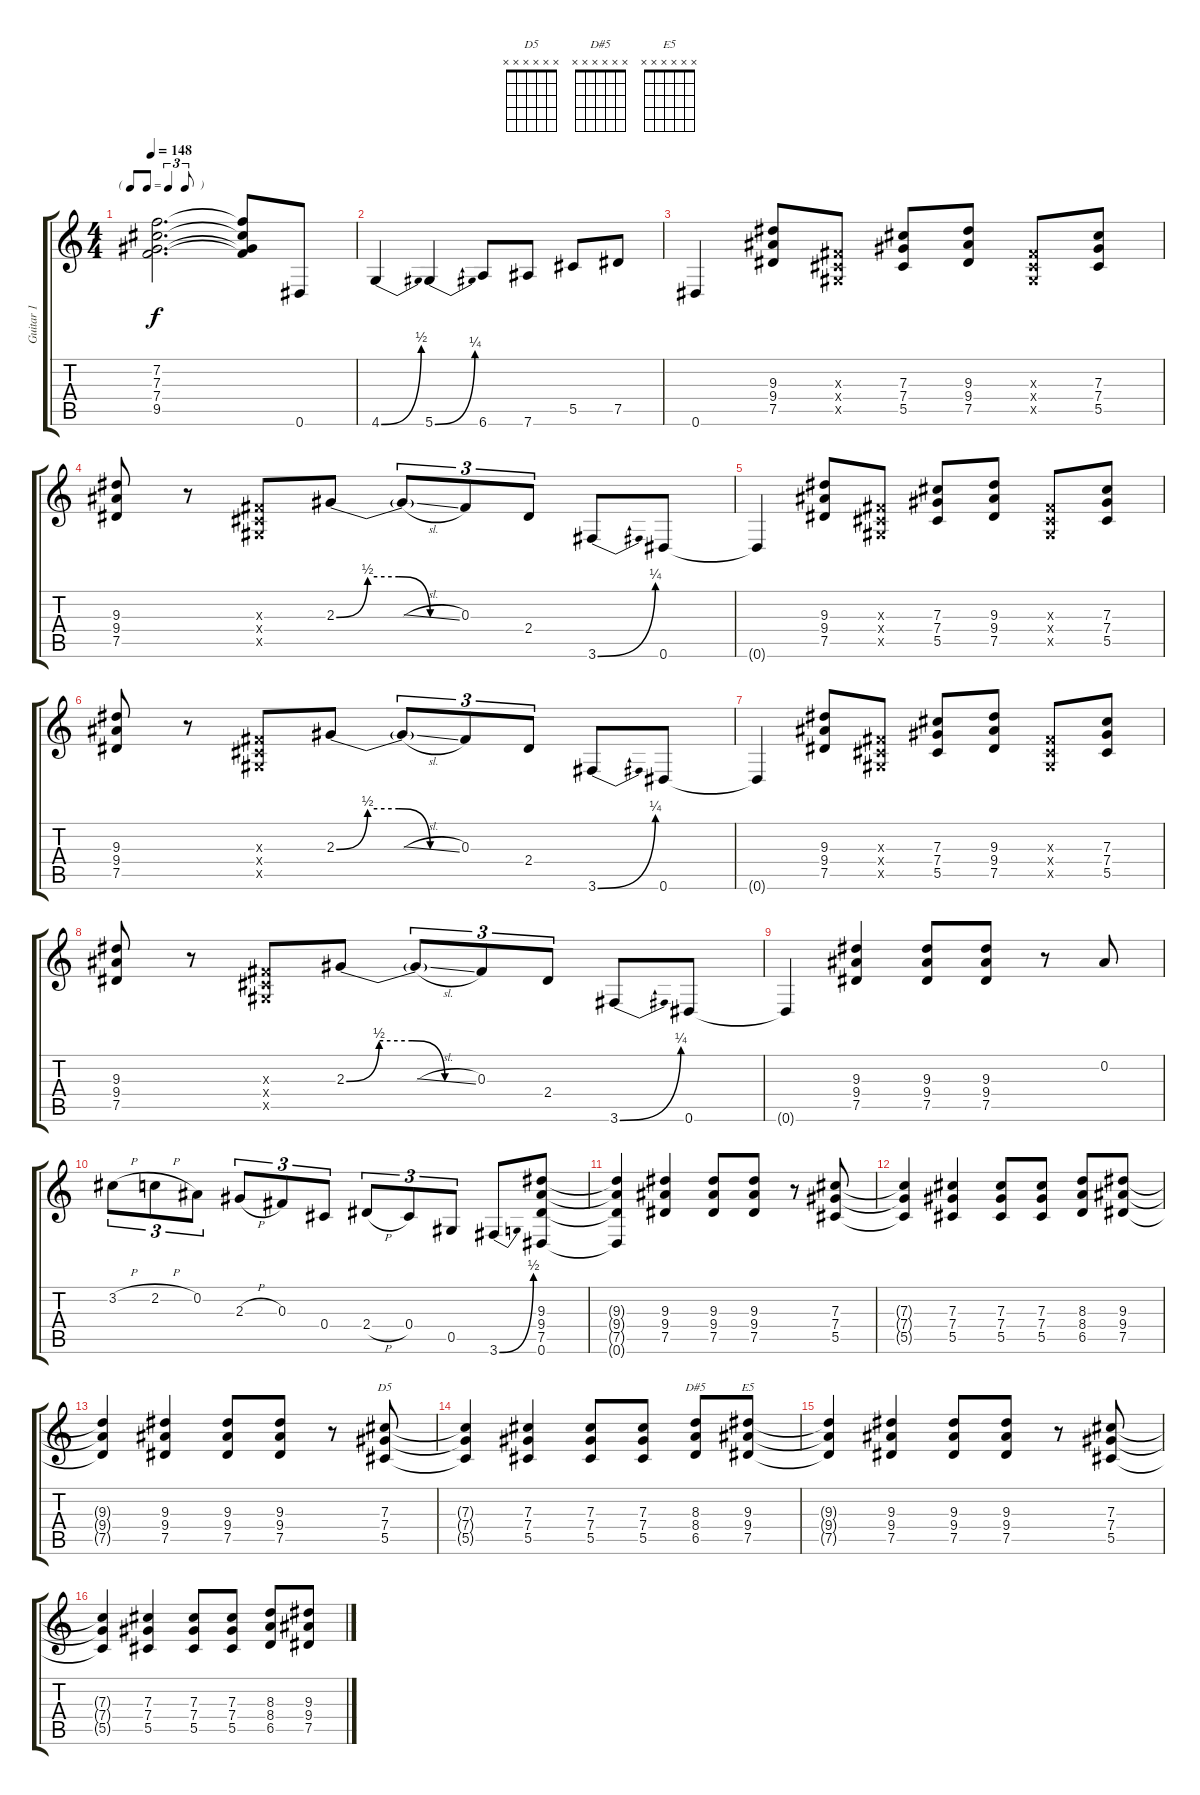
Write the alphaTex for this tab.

\track ("Guitar 1" "Guitar 1") {instrument overdrivenguitar}
\staff {score tabs}
\tuning (Eb4 Bb3 Gb3 Db3 Ab2 Eb2) {hide}
\chord ("D5" x x x x x x)
\chord ("D#5" x x x x x x)
\chord ("E5" x x x x x x)
\ts (4 4)
\tf triplet8th
\tempo 148
\clef g2
\ks c
(7.2{t} 7.3{t} 7.4{t} 9.5{t}).2{d dy f} (7.2{t} 7.3{t} 7.4{t} 9.5{t}).8 0.6.8 |
4.6{be (bend 0 0 60 2)}.4 5.6{be (bend 0 0 60 1)}.4 6.6.8 7.6.8 5.5.8 7.5.8 |
0.6.4 (9.3 9.4 7.5).8 (0.3{x} 0.4{x} 0.5{x}).8 (7.3 7.4 5.5).8 (9.3 9.4 7.5).8 (0.3{x} 0.4{x} 0.5{x}).8 (7.3 7.4 5.5).8 |
(9.3 9.4 7.5).8 r.8 (0.3{x} 0.4{x} 0.5{x}).8 2.3{be (custom 0 0 15 2 30 2 45 0 60 0)}.8 2.3{sl t}.8{tu (3 2)} 0.3.8{tu (3 2)} 2.4.8{tu (3 2)} 3.6{be (bend 0 0 60 1)}.8 0.6.8 |
0.6{t}.4 (9.3 9.4 7.5).8 (0.3{x} 0.4{x} 0.5{x}).8 (7.3 7.4 5.5).8 (9.3 9.4 7.5).8 (0.3{x} 0.4{x} 0.5{x}).8 (7.3 7.4 5.5).8 |
(9.3 9.4 7.5).8 r.8 (0.3{x} 0.4{x} 0.5{x}).8 2.3{be (custom 0 0 15 2 30 2 45 0 60 0)}.8 2.3{sl t}.8{tu (3 2)} 0.3.8{tu (3 2)} 2.4.8{tu (3 2)} 3.6{be (bend 0 0 60 1)}.8 0.6.8 |
0.6{t}.4 (9.3 9.4 7.5).8 (0.3{x} 0.4{x} 0.5{x}).8 (7.3 7.4 5.5).8 (9.3 9.4 7.5).8 (0.3{x} 0.4{x} 0.5{x}).8 (7.3 7.4 5.5).8 |
(9.3 9.4 7.5).8 r.8 (0.3{x} 0.4{x} 0.5{x}).8 2.3{be (custom 0 0 15 2 30 2 45 0 60 0)}.8 2.3{sl t}.8{tu (3 2)} 0.3.8{tu (3 2)} 2.4.8{tu (3 2)} 3.6{be (bend 0 0 60 1)}.8 0.6.8 |
0.6{t}.4 (9.3 9.4 7.5).4 (9.3 9.4 7.5).8 (9.3 9.4 7.5).8 r.8 0.2.8 |
3.2{h}.8{tu (3 2)} 2.2{h}.8{tu (3 2)} 0.2.8{tu (3 2)} 2.3{h}.8{tu (3 2)} 0.3.8{tu (3 2)} 0.4.8{tu (3 2)} 2.4{h}.8{tu (3 2)} 0.4.8{tu (3 2)} 0.5.8{tu (3 2)} 3.6{be (bend 0 0 60 2)}.8 (9.3 9.4 7.5 0.6).8 |
(9.3{t} 9.4{t} 7.5{t} 0.6{t}).4 (9.3 9.4 7.5).4 (9.3 9.4 7.5).8 (9.3 9.4 7.5).8 r.8 (7.3 7.4 5.5).8 |
(7.3{t} 7.4{t} 5.5{t}).4 (7.3 7.4 5.5).4 (7.3 7.4 5.5).8 (7.3 7.4 5.5).8 (8.3 8.4 6.5).8 (9.3 9.4 7.5).8 |
(9.3{t} 9.4{t} 7.5{t}).4 (9.3 9.4 7.5).4 (9.3 9.4 7.5).8 (9.3 9.4 7.5).8 r.8 (7.3 7.4 5.5).8{ch "D5"} |
(7.3{t} 7.4{t} 5.5{t}).4 (7.3 7.4 5.5).4 (7.3 7.4 5.5).8 (7.3 7.4 5.5).8 (8.3 8.4 6.5).8{ch "D#5"} (9.3 9.4 7.5).8{ch "E5"} |
(9.3{t} 9.4{t} 7.5{t}).4 (9.3 9.4 7.5).4 (9.3 9.4 7.5).8 (9.3 9.4 7.5).8 r.8 (7.3 7.4 5.5).8 |
(7.3{t} 7.4{t} 5.5{t}).4 (7.3 7.4 5.5).4 (7.3 7.4 5.5).8 (7.3 7.4 5.5).8 (8.3 8.4 6.5).8 (9.3 9.4 7.5).8
